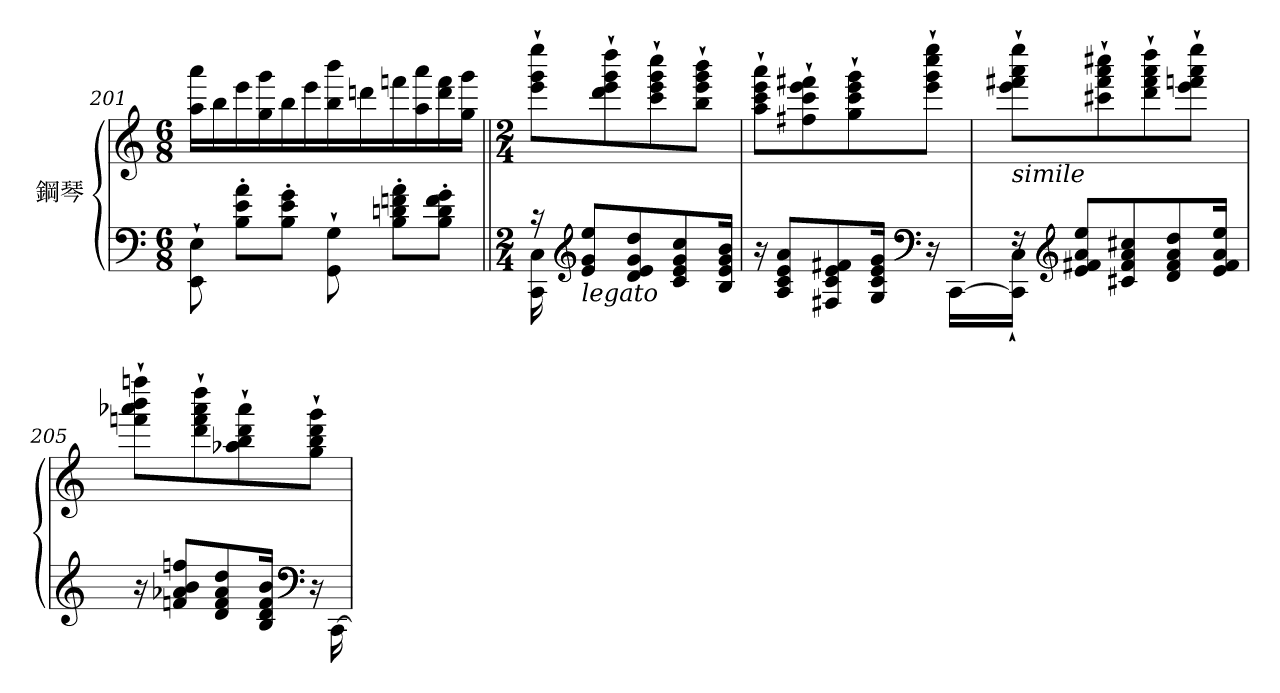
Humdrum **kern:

**kern	**kern	**dynam
*part1	*part1	*part1
*staff2	*staff1	*staff1/2
*I"鋼琴	*	*
*clefF4	*clefG2	*
*k[]	*k[]	*
*M6/8	*M6/8	*
*MM150	*MM150	*
=201	=201	=201
8EE\` 8E\`	16aa\ 16aaa\LL	.
.	16bb\	.
*	*MM142	*
8B\' 8e\' 8a\'L	16eee\	.
.	16gg\ 16ggg\	.
*	*MM134	*
8B\' 8e\' 8g\'J	16bb\	.
.	16eee\	.
*	*MM126	*
8GG\` 8G\`	16bb\ 16bbb\	.
.	16dddn\	.
*	*MM102	*
8B\' 8dn\' 8fn\' 8a\'L	16fffn\	.
.	16aa\ 16aaa\	.
*	*MM78	*
8B\' 8d\' 8f\' 8g\'J	16ddd\ 16fff\	.
.	16gg\ 16ggg\JJ	.
!!LO:LB:g=z
=202||	=202||	=202||
*M2/4	*M2/4	*
*^	*	*
!	!	!	!LO:DY:b
!	!	!	!LO:DY:n=1:b
16r	16CC\ 16C\	8eee\` 8ggg\` 8eeee\`L	fff other-dynamics
*clefG2	*	*	*
!LO:TX:b:i:t=legato	!	!	!
8e/ 8g/ 8ee/L	4..ryy	.	.
*	*	*MM134	*
.	.	8ddd\` 8eee\` 8ggg\` 8dddd\`	.
8d/ 8e/ 8g/ 8dd/	.	.	.
*	*	*MM150	*
.	.	8ccc\` 8eee\` 8ggg\` 8cccc\`	.
8c/ 8e/ 8g/ 8cc/	.	.	.
.	.	8bb\` 8eee\` 8ggg\` 8bbb\`J	.
16B/ 16e/ 16g/ 16b/Jk	.	.	.
=203	=203	=203	=203
16r	4.ryy	8aa\` 8ccc\` 8eee\` 8aaa\`L	.
8A/ 8c/ 8e/ 8a/L	.	.	.
.	.	8ff#X\` 8ccc\` 8eee\` 8fff#X\`	.
8F#X/ 8c/ 8e/ 8f#X/	.	.	.
.	.	8gg\` 8ccc\` 8eee\` 8ggg\`	.
16G/ 16c/ 16e/ 16g/Jk	.	.	.
*clefF4	*	*	*
8ryy	16r	8eee\` 8ggg\` 8cccc\` 8eeee\`J	.
.	[16CC\LL	.	.
=204	=204	=204	=204
*	*	*MM86	*
!	!	!LO:TX:b:i:t=simile	!
16rF	16CC\]` 16C\`JJ	8eee\` 8fff#X\` 8aaa\` 8eeee\`L	.
*clefG2	*	*	*
8e/ 8f#X/ 8a/ 8ee/L	4..ryy	.	.
*	*	*MM134	*
.	.	8ccc#X\` 8fff#\` 8aaa\` 8cccc#X\`	.
8c#X/ 8f#/ 8a/ 8cc#X/	.	.	.
*	*	*MM150	*
.	.	8ddd\` 8fff#\` 8aaa\` 8dddd\`	.
8d/ 8f#/ 8a/ 8dd/	.	.	.
.	.	8eee\` 8fffn\` 8aaa\` 8eeee\`J	.
16e/ 16f#/ 16a/ 16ee/Jk	.	.	.
=205	=205	=205	=205
16r	4.ryy	8fffn\` 8aaa-X\` 8bbb\` 8ffffn\`L	.
8fn/ 8a-X/ 8b/ 8ffn/L	.	.	.
.	.	8ddd\` 8fff\` 8aaa-\` 8dddd\`	.
8d/ 8f/ 8a-/ 8dd/	.	.	.
.	.	8aa-X\` 8bb\` 8ddd\` 8aaa-\`	.
16B/ 16d/ 16f/ 16b/Jk	.	.	.
*clefF4	*	*	*
8ryy	16r	8gg\` 8bb\` 8ddd\` 8ggg\`J	.
.	[16CC\LL	.	.
*v	*v	*	*
=	=	=
*-	*-	*-
